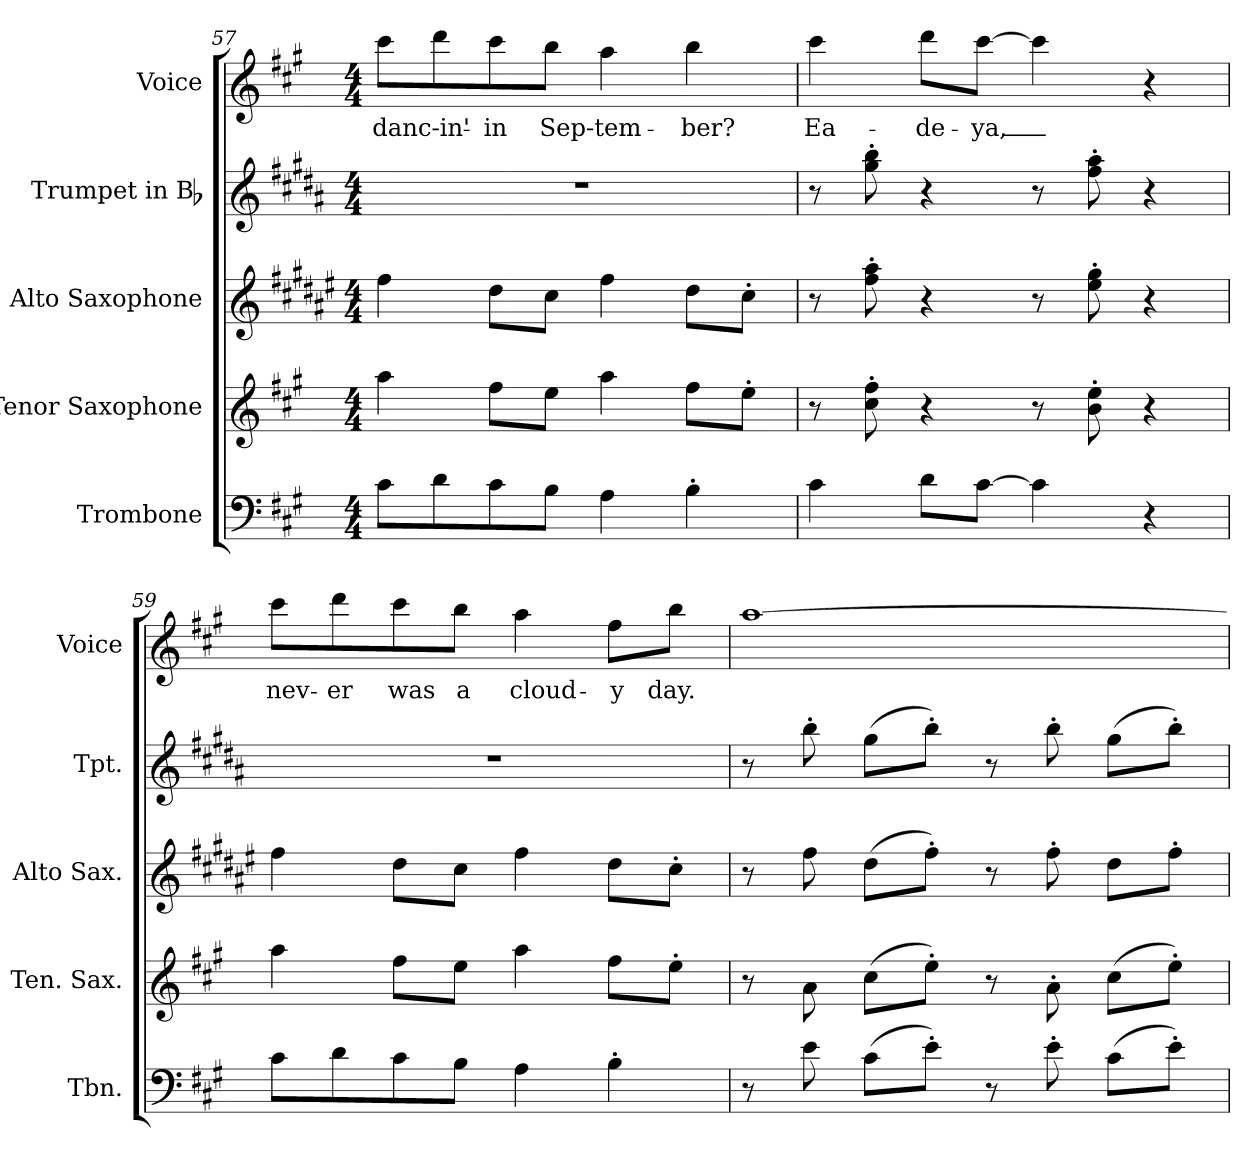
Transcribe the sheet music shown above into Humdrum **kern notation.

**kern	**kern	**kern	**kern	**kern	**text
*part5	*part4	*part3	*part2	*part1	*part1
*staff5	*staff4	*staff3	*staff2	*staff1	*staff1
*I"Trombone	*I"Tenor Saxophone	*I"Alto Saxophone	*I"Trumpet in Bb	*I"Voice	*
*I'Tbn.	*I'Ten. Sax.	*I'Alto Sax.	*I'Tpt.	*I'Voice	*
*clefF4	*clefG2	*clefG2	*clefG2	*clefG2	*
*	*ITrd8c14	*ITrd5c9	*ITrd1c2	*	*
*k[f#c#g#]	*k[f#c#g#]	*k[f#c#g#]	*k[f#c#g#]	*k[f#c#g#]	*
*A:	*A:	*A:	*A:	*A:	*
*M4/4	*M4/4	*M4/4	*M4/4	*M4/4	*
=57	=57	=57	=57	=57	=57
!	!	!	!	!	!LO:LY:b:color=#000000
8c#i\L	4ai\	4ai\	1r	8ccc#i\L	danc-in'-
8di\	.	.	.	8dddi\	.
!	!	!	!	!	!LO:LY:b:color=#000000
8c#i\	8f#i\L	8f#i\L	.	8ccc#i\	in
!	!	!	!	!	!LO:LY:b:color=#000000
8Bi\J	8ei\J	8ei\J	.	8bbi\J	Sep-tem-
4Ai\	4ai\	4ai\	.	4aai\	.
!	!	!	!	!	!LO:LY:b:color=#000000
4B'i\	8f#i\L	8f#i\L	.	4bbi\	ber?
.	8e'i\J	8e'i\J	.	.	.
=58	=58	=58	=58	=58	=58
!	!	!	!	!	!LO:LY:b:color=#000000
4c#i\	8r	8r	8r	4ccc#i\	Ea-
.	8c#i\' 8f#i'	8ai\' 8cc#i'	8ff#i\' 8aai'	.	.
!	!	!	!	!	!LO:LY:b:color=#000000
8di\L	4r	4r	4r	8dddi\L	de-
!	!	!	!	!	!LO:LY:b:color=#000000
[8c#i\J	.	.	.	[8ccc#i\J	ya,_
4c#i\]	8r	8r	8r	4ccc#i\]	.
.	8Bi\' 8ei'	8g#i\' 8bi'	8eei\' 8gg#i'	.	.
4r	4r	4r	4r	4r	.
!!LO:PB:g=z
=59	=59	=59	=59	=59	=59
!	!	!	!	!	!LO:LY:b:color=#000000
8c#i\L	4ai\	4ai\	1r	8ccc#i\L	nev-
!	!	!	!	!	!LO:LY:b:color=#000000
8di\	.	.	.	8dddi\	er
!	!	!	!	!	!LO:LY:b:color=#000000
8c#i\	8f#i\L	8f#i\L	.	8ccc#i\	was
!	!	!	!	!	!LO:LY:b:color=#000000
8Bi\J	8ei\J	8ei\J	.	8bbi\J	a
!	!	!	!	!	!LO:LY:b:color=#000000
4Ai\	4ai\	4ai\	.	4aai\	cloud-
!	!	!	!	!	!LO:LY:b:color=#000000
4B'i\	8f#i\L	8f#i\L	.	8ff#i\L	y
!	!	!	!	!	!LO:LY:b:color=#000000
.	8e'i\J	8e'i\J	.	8bbi\J	day.
=60	=60	=60	=60	=60	=60
8r	8r	8r	8r	[1aai	.
8ei\	8Ai\	8ai\	8aa'i\	.	.
(8c#i\L	(8c#i\L	(8f#i\L	(8ff#i\L	.	.
8e'i\J)	8e'i\J)	8a'i\J)	8aa'i\J)	.	.
8r	8r	8r	8r	.	.
8e'i\	8A'i\	8a'i\	8aa'i\	.	.
(8c#i\L	(8c#i\L	8f#i\L	(8ff#i\L	.	.
8e'i\J)	8e'i\J)	8a'i\J	8aa'i\J)	.	.
=	=	=	=	=	=
*-	*-	*-	*-	*-	*-
